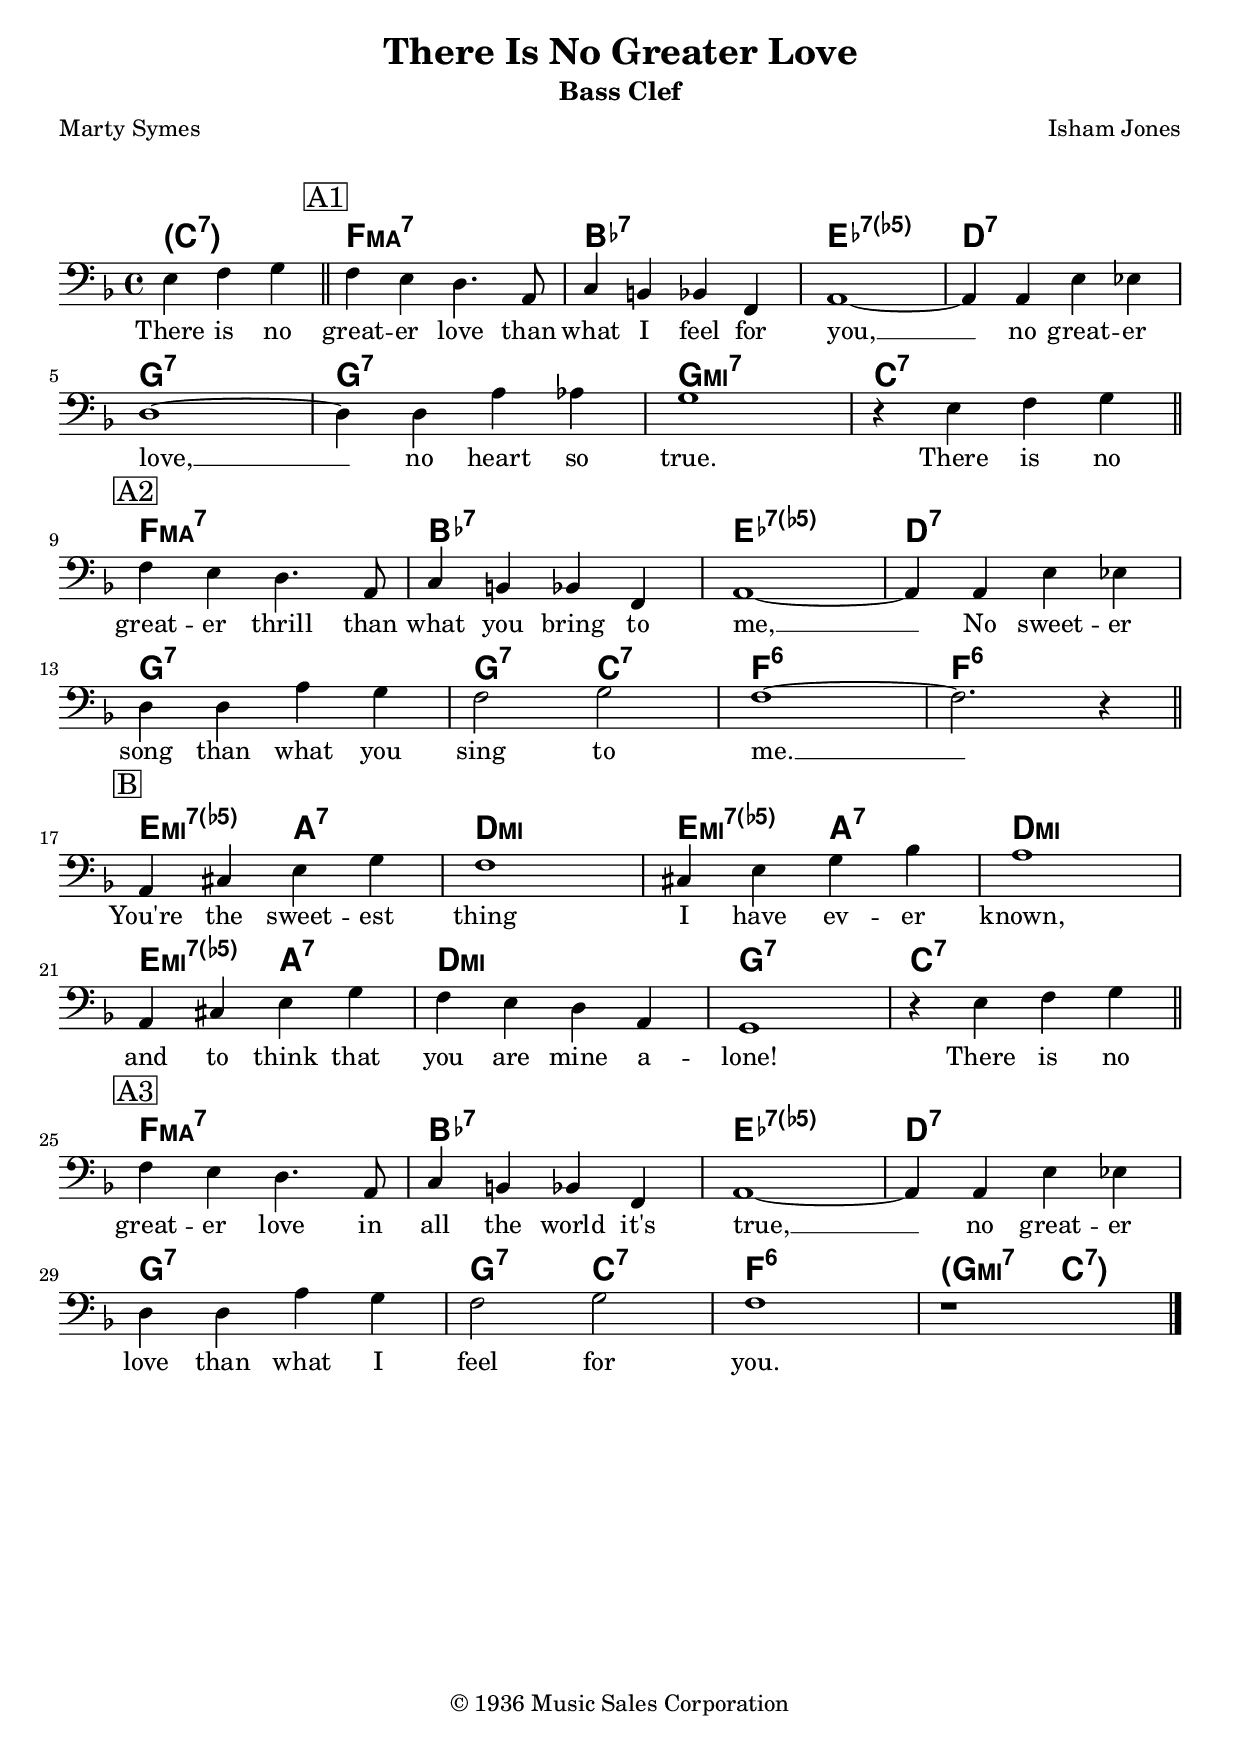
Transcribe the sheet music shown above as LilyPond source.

\version "2.24.0"

\include "english.ly"

instrument = "Bass Clef"
whatKey = f,
whatClef = "bass"

%% -*- Mode: LilyPond -*-

\include "lead-sheets.ily"

\header {
  title = "There Is No Greater Love"
  subtitle = \instrument
  poet = "Marty Symes"
  composer = "Isham Jones"
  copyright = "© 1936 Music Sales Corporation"
}

refrainLyrics = \lyricmode {
There is no great -- er love
than what I feel for you, __
no great -- er love, __ no heart so true.
There is no great -- er thrill
than what you bring to me, __
No sweet -- er song
than what you sing to me. __
You're the sweet -- est thing I have ev -- er known,
and to think that you are mine a -- lone!
There is no great -- er love
in all the world it's true, __
no great -- er love
than what I feel for you.
}

refrainChords = \chordmode {
  \chordInsideParens{ f2.:7 }

  bf1:maj7 ef1:7 af1:7.5- g1:7
  c1:7 c1:7 c1:m7 f1:7

  bf1:maj7 ef1:7 af1:7.5- g1:7
  c1:7 c2:7 f2:7 bf1:6 bf1:6

  a2:m7.5- d2:7 g1:m a2:m7.5- d2:7 g1:m
  a2:m7.5- d2:7 g1:m c1:7 f1:7


  bf1:maj7 ef1:7 af1:7.5- g1:7
  c1:7 c2:7 f2:7 bf1:6
  \chordOpenParen{ c2:m7 }
  \chordCloseParen{ f2:7 }
}

refrainKey = bf

refrainMelody = \relative f' {
  \time 4/4
  \key \refrainKey \major
  \clef \whatClef

  \partial 2. a4 bf4 c4 |
  \bar "||"

  \mark \markup{ \box "A1" }
  
  bf4 a4 g4. d8 | f4 e4 ef4 bf4 | d1~ | d4 d4 a'4 af4 |
  \break
  g1~ | g4 g4 d'4 df4 | c1 | r4 a4 bf4 c4 |
  
  \bar "||"
  \break

  \mark \markup{ \box "A2" }
  
  bf4 a4 g4. d8 | f4 e4 ef4 bf4 | d1~ | d4 d4 a'4 af4 |
  \break
  g4 g4 d'4 c4 | bf2 c2 | bf1~ | bf2. r4 |
  
  \bar "||"
  \break

  \mark \markup{ \box "B" }
  
  d,4 fs4 a4 c4 | bf1 | fs4 a4 c4 ef4 | d1 |
  \break
  d,4 fs4 a4 c4 | bf4 a4 g4 d4 | c1 | r4 a'4 bf4 c4 |
  
  \bar "||"
  \break

  \mark \markup{ \box "A3" }

  bf4 a4 g4. d8 | f4 e4 ef4 bf4 | d1~ | d4 d4 a'4 af4 |
  \break
  g4 g4 d'4 c4 | bf2 c2 | bf1 | r1 |

  \bar "|."
}

\include "paper.ily"

\markup {
  % Leave a gap after the header
  \vspace #1
}

\include "refrain.ily"

